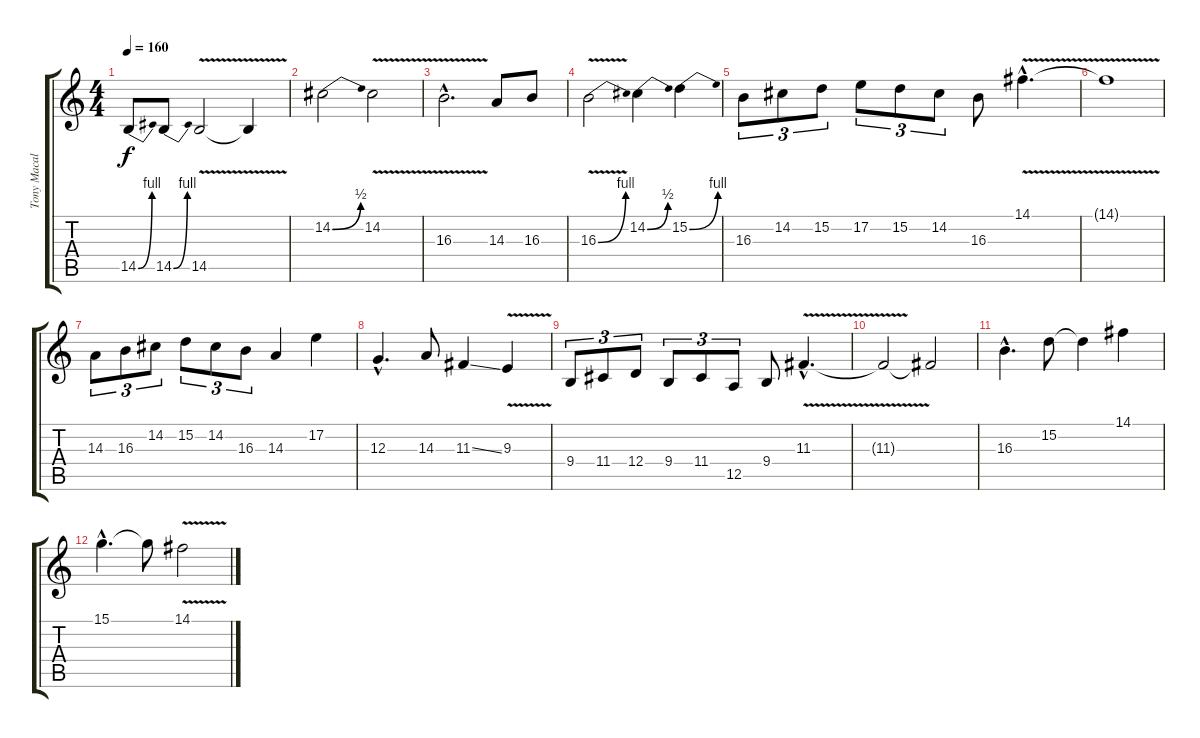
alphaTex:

\track ("Tony Macalpine" "Tony Macal") {instrument lead1square}
\staff {score tabs}
\tuning (E4 B3 G3 D3 A2 E2) {hide}
\ts (4 4)
\tempo 160
\clef g2
\ks c
14.5{be (bend 0 0 60 4)}.8{dy f} 14.5{be (bend 0 0 60 4)}.8 14.5{v}.2 14.5{t}.4 |
14.2{be (bend 0 0 60 2)}.2 14.2{v}.2 |
16.3{v hac}.2{d} 14.3.8 16.3.8 |
16.3{be (bend 0 0 60 4) v}.2 14.2{be (bend 0 0 60 2)}.4 15.2{be (bend 0 0 60 4)}.4 |
16.3.8{tu (3 2)} 14.2.8{tu (3 2)} 15.2.8{tu (3 2)} 17.2.8{tu (3 2)} 15.2.8{tu (3 2)} 14.2.8{tu (3 2)} 16.3.8 14.1{v hac}.4{d} |
14.1{t}.1 |
14.3.8{tu (3 2)} 16.3.8{tu (3 2)} 14.2.8{tu (3 2)} 15.2.8{tu (3 2)} 14.2.8{tu (3 2)} 16.3.8{tu (3 2)} 14.3.4 17.2.4 |
12.3{hac}.4{d} 14.3.8 11.3{ss}.4 9.3{v}.4 |
9.4.8{tu (3 2)} 11.4.8{tu (3 2)} 12.4.8{tu (3 2)} 9.4.8{tu (3 2)} 11.4.8{tu (3 2)} 12.5.8{tu (3 2)} 9.4.8 11.3{v hac}.4{d} |
11.3{t}.2 11.3{t}.2 |
16.3{hac}.4{d} 15.2.8 15.2{t}.4 14.1.4 |
15.1{hac}.4{d} 15.1{t}.8 14.1{v}.2
